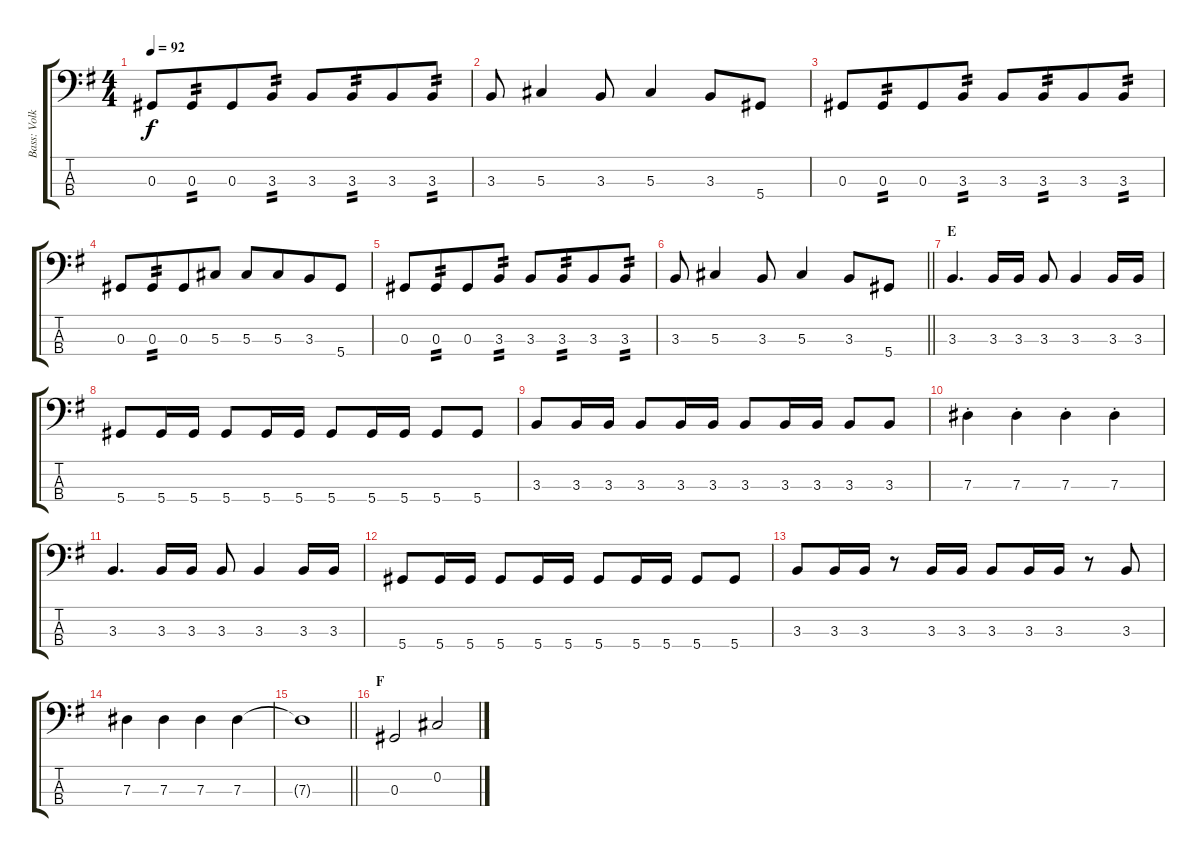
\track ("Bass: Volker" "Bass: Volk") {instrument electricbassfinger}
\staff {score tabs}
\tuning (Gb2 Db2 Ab1 Eb1) {hide}
\ts (4 4)
\tempo 92
\clef f4
\ks g
0.3.8{dy f} 0.3.8{tp 2 beam merge} 0.3.8 3.3.8{tp 2} 3.3.8 3.3.8{tp 2 beam merge} 3.3.8 3.3.8{tp 2} |
3.3.8 5.3.4 3.3.8 5.3.4 3.3.8 5.4.8 |
0.3.8 0.3.8{tp 2 beam merge} 0.3.8 3.3.8{tp 2} 3.3.8 3.3.8{tp 2 beam merge} 3.3.8 3.3.8{tp 2} |
0.3.8 0.3.8{tp 2 beam merge} 0.3.8 5.3.8 5.3.8 5.3.8{beam merge} 3.3.8 5.4.8 |
0.3.8 0.3.8{tp 2 beam merge} 0.3.8 3.3.8{tp 2} 3.3.8 3.3.8{tp 2 beam merge} 3.3.8 3.3.8{tp 2} |
\barLineRight lightlight
3.3.8 5.3.4 3.3.8 5.3.4 3.3.8 5.4.8 |
\section ("" "E")
3.3.4{d} 3.3.16 3.3.16 3.3.8 3.3.4 3.3.16 3.3.16 |
5.4.8 5.4.16 5.4.16 5.4.8 5.4.16 5.4.16 5.4.8 5.4.16 5.4.16 5.4.8 5.4.8 |
3.3.8 3.3.16 3.3.16 3.3.8 3.3.16 3.3.16 3.3.8 3.3.16 3.3.16 3.3.8 3.3.8 |
7.3{st}.4 7.3{st}.4 7.3{st}.4 7.3{st}.4 |
3.3.4{d} 3.3.16 3.3.16 3.3.8 3.3.4 3.3.16 3.3.16 |
5.4.8 5.4.16 5.4.16 5.4.8 5.4.16 5.4.16 5.4.8 5.4.16 5.4.16 5.4.8 5.4.8 |
3.3.8 3.3.16 3.3.16 r.8 3.3.16 3.3.16 3.3.8 3.3.16 3.3.16 r.8 3.3.8 |
7.3.4 7.3.4 7.3.4 7.3.4 |
\barLineRight lightlight
7.3{t}.1 |
\section ("" "F")
0.3.2 0.2.2
